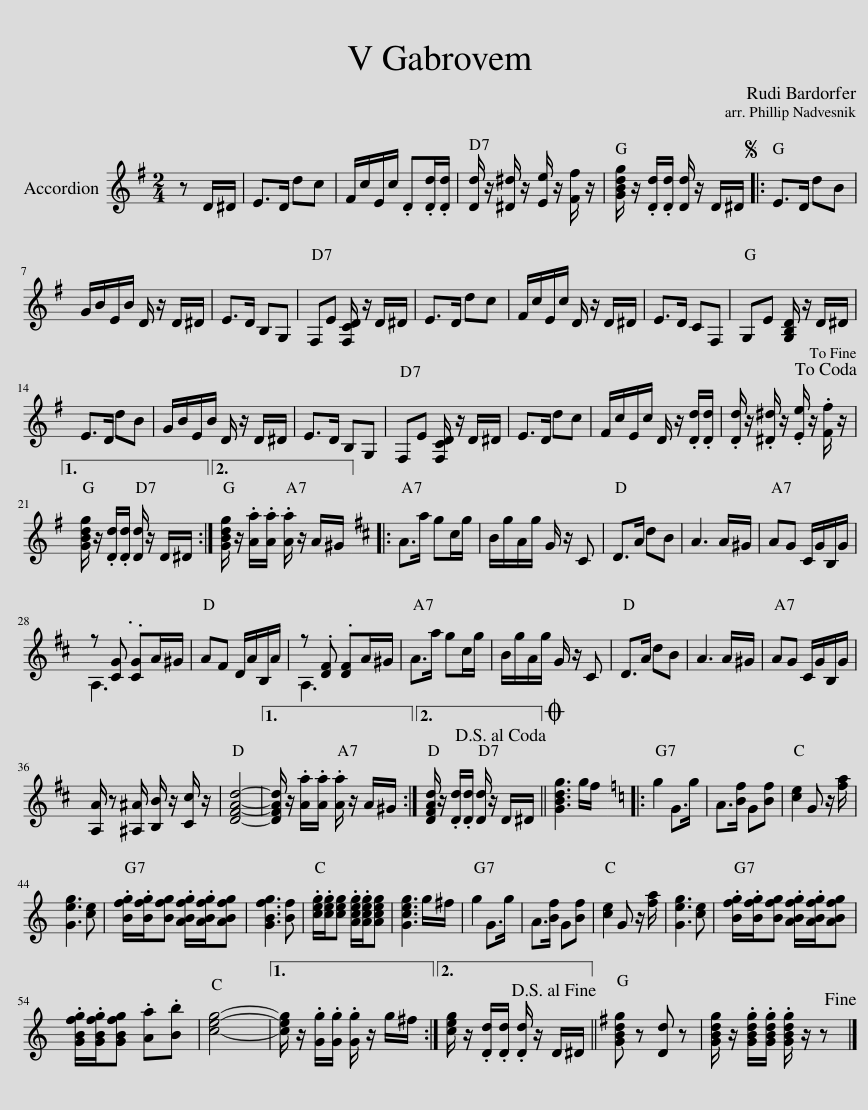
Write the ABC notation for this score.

X:1
%%score ( 1 2 )
L:1/8
M:2/4
I:linebreak $
K:G
V:1 treble
V:2 treble
V:1
 z D/^D/ | E>D dc | F/c/E/c/ .D.[Dd]/.[Dd]/ | [Dd]/ z/ [^D^d]/ z/ [Ee]/ z/ [Ff]/ z/ | [GBdg]/ z/ .[Dd]/.[Dd]/ [Dd]/ z/ D/^D/ |: %5
S E>D dB |$ G/B/E/B/ D/ z/ D/^D/ | E>D B,G, | F,E [F,CD]/ z/ D/^D/ | E>D dc | %10
 F/c/E/c/ D/ z/ D/^D/ | E>D CF, | G,E [G,B,D]/ z/ D/^D/ |$ E>D dB | G/B/E/B/ D/ z/ D/^D/ | %15
 E>D B,G, | F,E [F,CD]/ z/ D/^D/ | E>D dc | F/c/E/c/ D/ z/ .[Dd]/.[Dd]/ | .[Dd]/ z/ .[^D^d]/ z/ .[Ee]/ z/ .[Ff]/ z/!dacoda!!fine! |1$ %20
 [GBdg]/ z/ .[Dd]/.[Dd]/ [Dd]/ z/ D/^D/ :|2 [GBdg]/ z/ .[Aa]/.[Aa]/ .[Aa]/ z/ A/^G/ |:[K:D] A>a gc/g/ | B/g/A/g/ G/ z/ C | D>A dB | %25
 A3 A/^G/ | AG C/G/B,/G/ |$ z .[CG] .[CG]A/^G/ | AF D/A/B,/A/ | z .[DF] .[DF]A/^G/ | %30
 A>a gc/g/ | B/g/A/g/ G/ z/ C | D>A dB | A3 A/^G/ | AG C/G/B,/G/ |$ %35
 [A,A]/ z [^A,^A]/ [B,B]/ z/ [Cc]/ z/ | [DFAd]4- |1 [DFAd]/ z/ .[Aa]/.[Aa]/ .[Aa]/ z/ A/^G/ :|2 [DFAd]/ z/ .[Dd]/.[Dd]/ [Dd]/ z/ D/^D/!D.S.! ||O [GBdg]3 g/f/ |: %40
[K:C] g2 G>g | A>[Bf] G[Bf] | [ce]2 G z/ [fa]/ |$ [Geg]3 [ce] | .[Bfg]/.[Bfg]/[Bfg] .[ABfg]/.[ABfg]/[ABfg] | %45
 [GBfg]3 [Bf] | .[ceg]/.[ceg]/[ceg] .[Aceg]/.[Aceg]/[Aceg] | [Gceg]3 g/^f/ | g2 G>g | A>[Bf] G[Bf] | %50
 [ce]2 G z/ [fa]/ | [Geg]3 [ce] | .[Bfg]/.[Bfg]/[Bfg] .[ABfg]/.[ABfg]/[ABfg] |$ .[GBfg]/.[GBfg]/[GBfg] .[Aa].[Bb] | [ceg]4- |1 %55
 [ceg]/ z/ .[Gg]/.[Gg]/ .[Gg]/ z/ g/^f/ :|2 [ceg]/ z/ .[Dd]/.[Dd]/ .[Dd]/ z/ D/^D/!D.S.! ||[K:G] [GBdg] z [Dd] z | [GBdg]/ z/ .[GBdg]/.[GBdg]/ .[GBdg]/ z/ z!fine! |] %59
V:2
 x2 | x4 | x4 | x4 | x4 |: %5
 x4 |$ x4 | x4 | x4 | x4 | %10
 x4 | x4 | x4 |$ x4 | x4 | %15
 x4 | x4 | x4 | x4 | x4 |1$ %20
 x4 :|2 x4 |:[K:D] x4 | x4 | x4 | %25
 x4 | x4 |$ A,3 x | x4 | A,3 x | %30
 x4 | x4 | x4 | x4 | x4 |$ %35
 x4 | x4 |1 x4 :|2 x4 || x4 |: %40
[K:C] x4 | x4 | x4 |$ x4 | x4 | %45
 x4 | x4 | x4 | x4 | x4 | %50
 x4 | x4 | x4 |$ x4 | x4 |1 %55
 x4 :|2 x4 ||[K:G] x4 | x4 |] %59
